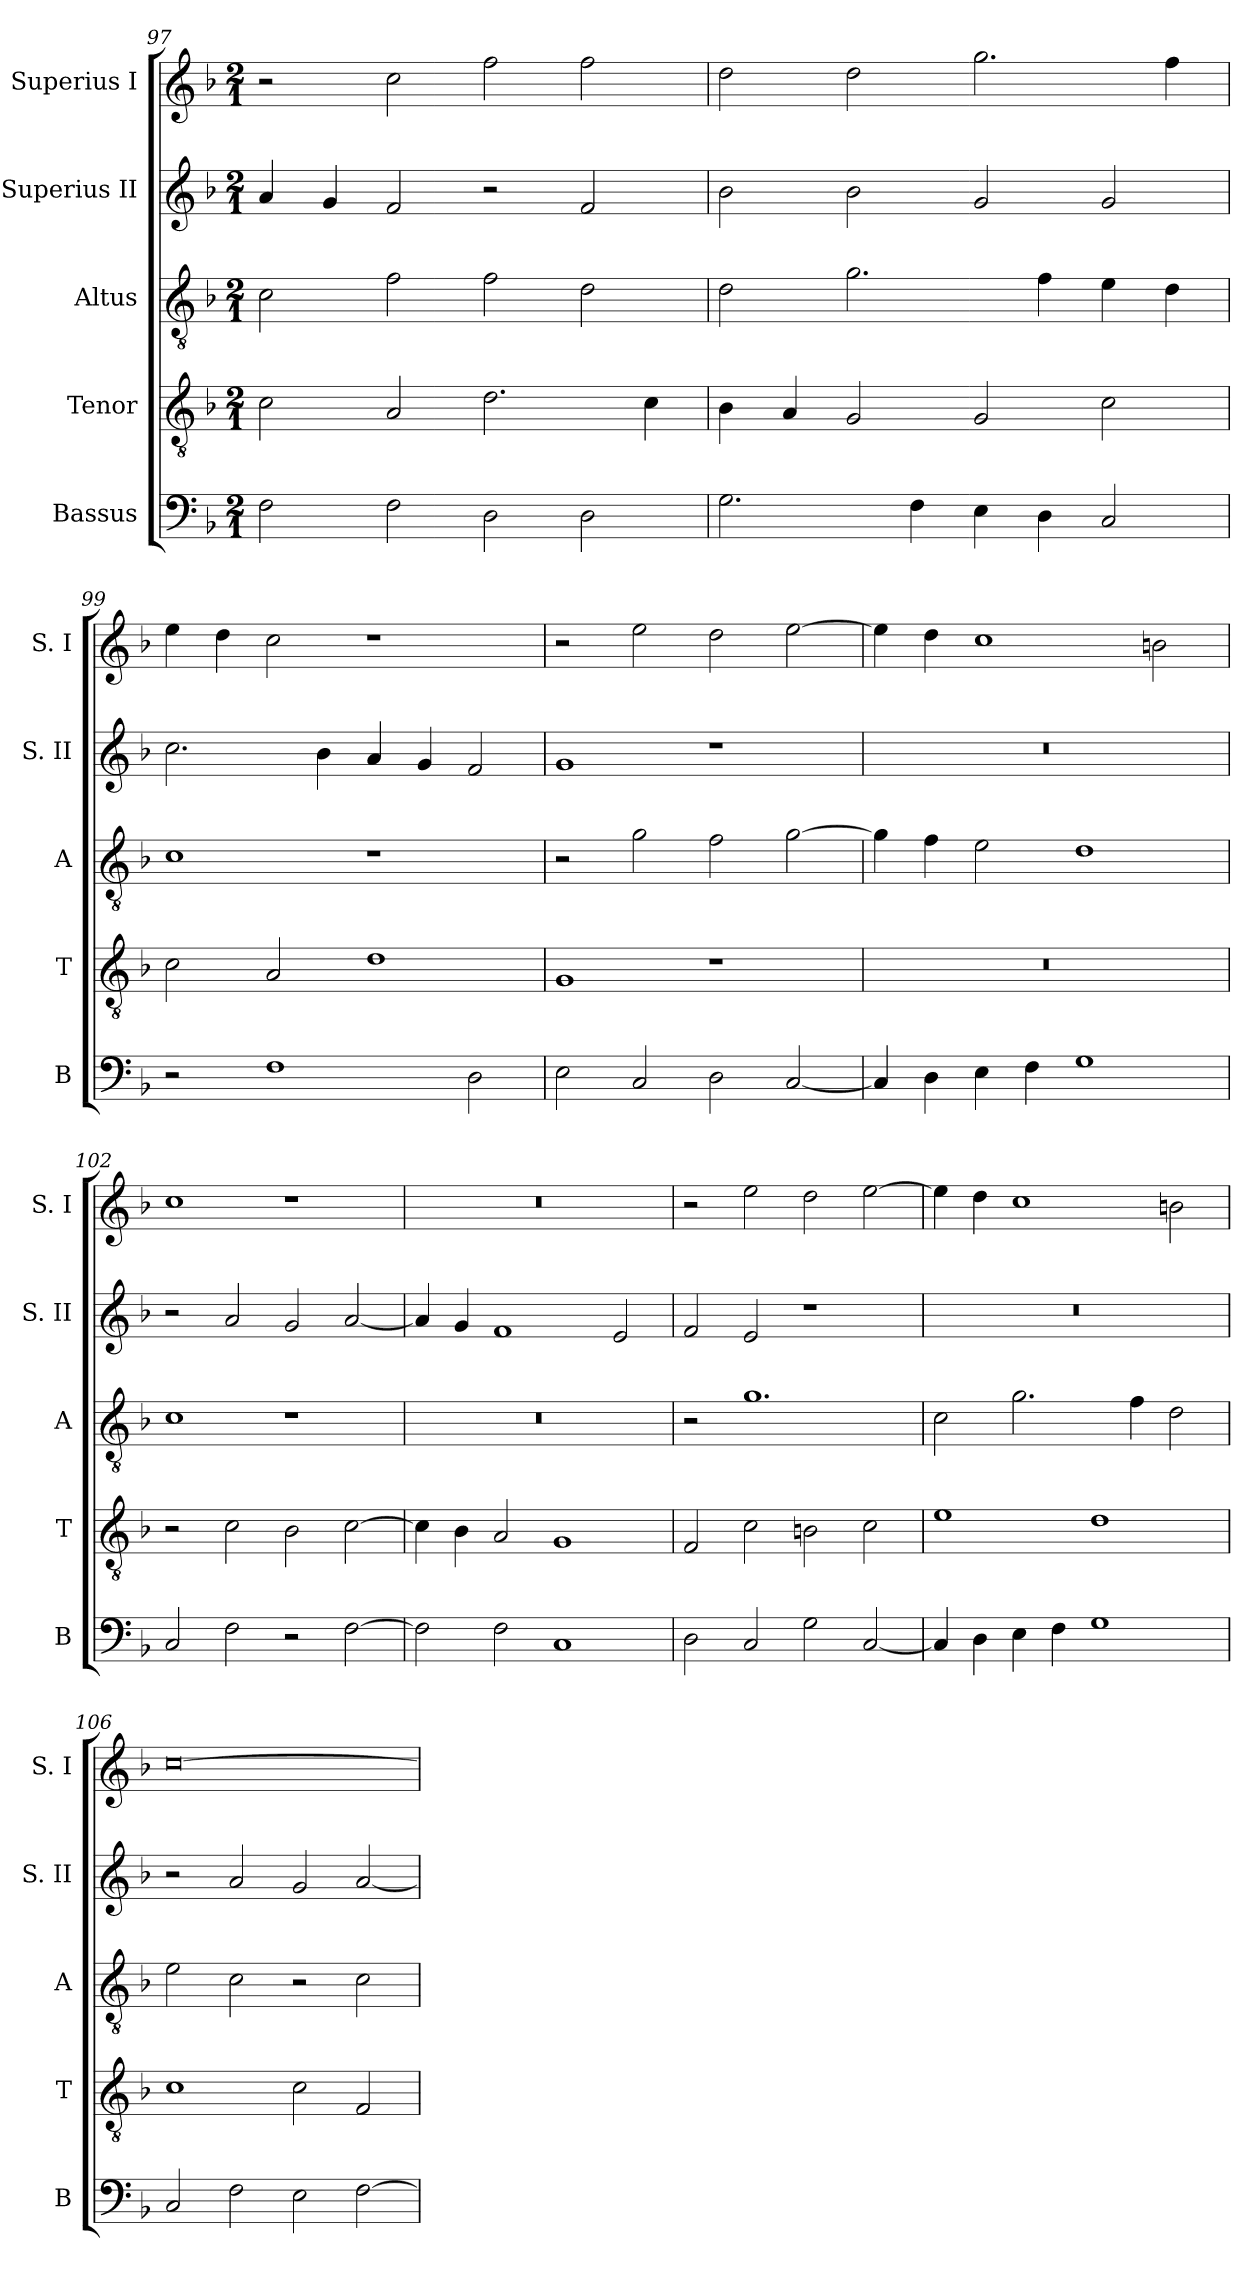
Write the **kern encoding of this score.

**kern	**kern	**kern	**kern	**kern
*part5	*part4	*part3	*part2	*part1
*staff5	*staff4	*staff3	*staff2	*staff1
*I"Bassus	*I"Tenor	*I"Altus	*I"Superius II	*I"Superius I
*I'B	*I'T	*I'A	*I'S. II	*I'S. I
*clefF4	*clefGv2	*clefGv2	*clefG2	*clefG2
*k[b-]	*k[b-]	*k[b-]	*k[b-]	*k[b-]
*F:	*F:	*F:	*F:	*F:
*M2/1	*M2/1	*M2/1	*M2/1	*M2/1
=97	=97	=97	=97	=97
2F	2c	2c	4a	2r
.	.	.	4g	.
2F	2A	2f	2f	2cc
2D	2.d	2f	2r	2ff
2D	.	2d	2f	2ff
.	4c	.	.	.
=98	=98	=98	=98	=98
2.G	4B-	2d	2b-	2dd
.	4A	.	.	.
.	2G	2.g	2b-	2dd
4F	.	.	.	.
4E	2G	.	2g	2.gg
4D	.	4f	.	.
2C	2c	4e	2g	.
.	.	4d	.	4ff
=99	=99	=99	=99	=99
2r	2c	1c	2.cc	4ee
.	.	.	.	4dd
1F	2A	.	.	2cc
.	.	.	4b-	.
.	1d	1r	4a	1r
.	.	.	4g	.
2D	.	.	2f	.
=100	=100	=100	=100	=100
2E	1G	2r	1g	2r
2C	.	2g	.	2ee
2D	1r	2f	1r	2dd
[2C	.	[2g	.	[2ee
=101	=101	=101	=101	=101
4C]	0r	4g]	0r	4ee]
4D	.	4f	.	4dd
4E	.	2e	.	1cc
4F	.	.	.	.
1G	.	1d	.	.
.	.	.	.	2bn
=102	=102	=102	=102	=102
2C	2r	1c	2r	1cc
2F	2c	.	2a	.
2r	2B-	1r	2g	1r
[2F	[2c	.	[2a	.
=103	=103	=103	=103	=103
2F]	4c]	0r	4a]	0r
.	4B-	.	4g	.
2F	2A	.	1f	.
1C	1G	.	.	.
.	.	.	2e	.
=104	=104	=104	=104	=104
2D	2F	2r	2f	2r
2C	2c	1.g	2e	2ee
2G	2Bn	.	1r	2dd
[2C	2c	.	.	[2ee
=105	=105	=105	=105	=105
4C]	1e	2c	0r	4ee]
4D	.	.	.	4dd
4E	.	2.g	.	1cc
4F	.	.	.	.
1G	1d	.	.	.
.	.	4f	.	.
.	.	2d	.	2bn
=106	=106	=106	=106	=106
2C	1c	2e	2r	[0cc
2F	.	2c	2a	.
2E	2c	2r	2g	.
[2F	2F	2c	[2a	.
=	=	=	=	=
*-	*-	*-	*-	*-
